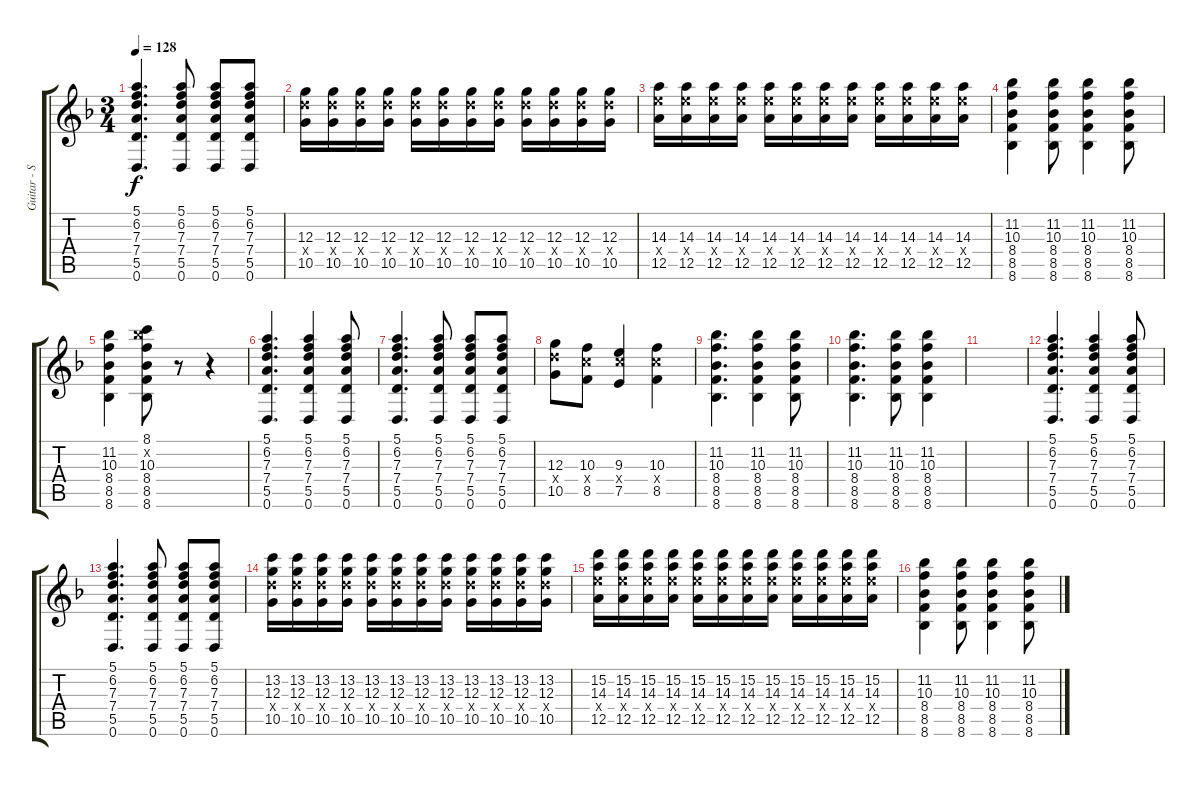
\track ("Guitar - Simon Neil" "Guitar - S") {instrument electricguitarclean}
\staff {score tabs}
\tuning (E4 B3 G3 D3 A2 D2) {hide}
\ts (3 4)
\tempo 128
\clef g2
\ks dminor
(5.1 6.2 7.3 7.4 5.5 0.6).4{d dy f} (5.1 6.2 7.3 7.4 5.5 0.6).8 (5.1 6.2 7.3 7.4 5.5 0.6).8 (5.1 6.2 7.3 7.4 5.5 0.6).8 |
(12.3 12.4{x} 10.5).16 (12.3 12.4{x} 10.5).16 (12.3 12.4{x} 10.5).16 (12.3 12.4{x} 10.5).16 (12.3 12.4{x} 10.5).16 (12.3 12.4{x} 10.5).16 (12.3 12.4{x} 10.5).16 (12.3 12.4{x} 10.5).16 (12.3 12.4{x} 10.5).16 (12.3 12.4{x} 10.5).16 (12.3 12.4{x} 10.5).16 (12.3 12.4{x} 10.5).16 |
(14.3 14.4{x} 12.5).16 (14.3 14.4{x} 12.5).16 (14.3 14.4{x} 12.5).16 (14.3 14.4{x} 12.5).16 (14.3 14.4{x} 12.5).16 (14.3 14.4{x} 12.5).16 (14.3 14.4{x} 12.5).16 (14.3 14.4{x} 12.5).16 (14.3 14.4{x} 12.5).16 (14.3 14.4{x} 12.5).16 (14.3 14.4{x} 12.5).16 (14.3 14.4{x} 12.5).16 |
(11.2 10.3 8.4 8.5 8.6).4 (11.2 10.3 8.4 8.5 8.6).8 (11.2 10.3 8.4 8.5 8.6).4 (11.2 10.3 8.4 8.5 8.6).8 |
(11.2 10.3 8.4 8.5 8.6).4 (8.1 11.2{x} 10.3 8.4 8.5 8.6).8 r.8 r.4 |
(5.1 6.2 7.3 7.4 5.5 0.6).4{d} (5.1 6.2 7.3 7.4 5.5 0.6).4 (5.1 6.2 7.3 7.4 5.5 0.6).8 |
(5.1 6.2 7.3 7.4 5.5 0.6).4{d} (5.1 6.2 7.3 7.4 5.5 0.6).8 (5.1 6.2 7.3 7.4 5.5 0.6).8 (5.1 6.2 7.3 7.4 5.5 0.6).8 |
(12.3 12.4{x} 10.5).8{volume 10 instrument electricguitarclean} (10.3 10.4{x} 8.5).8 (9.3 10.4{x} 7.5).4 (10.3 10.4{x} 8.5).4 |
(11.2 10.3 8.4 8.5 8.6).4{d volume 14 instrument overdrivenguitar} (11.2 10.3 8.4 8.5 8.6).4 (11.2 10.3 8.4 8.5 8.6).8 |
(11.2 10.3 8.4 8.5 8.6).4{d} (11.2 10.3 8.4 8.5 8.6).8 (11.2 10.3 8.4 8.5 8.6).4 |
|
(5.1 6.2 7.3 7.4 5.5 0.6).4{d} (5.1 6.2 7.3 7.4 5.5 0.6).4 (5.1 6.2 7.3 7.4 5.5 0.6).8 |
(5.1 6.2 7.3 7.4 5.5 0.6).4{d} (5.1 6.2 7.3 7.4 5.5 0.6).8 (5.1 6.2 7.3 7.4 5.5 0.6).8 (5.1 6.2 7.3 7.4 5.5 0.6).8 |
(13.2 12.3 12.4{x} 10.5).16 (13.2 12.3 12.4{x} 10.5).16 (13.2 12.3 12.4{x} 10.5).16 (13.2 12.3 12.4{x} 10.5).16 (13.2 12.3 12.4{x} 10.5).16 (13.2 12.3 12.4{x} 10.5).16 (13.2 12.3 12.4{x} 10.5).16 (13.2 12.3 12.4{x} 10.5).16 (13.2 12.3 12.4{x} 10.5).16 (13.2 12.3 12.4{x} 10.5).16 (13.2 12.3 12.4{x} 10.5).16 (13.2 12.3 12.4{x} 10.5).16 |
(15.2 14.3 14.4{x} 12.5).16 (15.2 14.3 14.4{x} 12.5).16 (15.2 14.3 14.4{x} 12.5).16 (15.2 14.3 14.4{x} 12.5).16 (15.2 14.3 14.4{x} 12.5).16 (15.2 14.3 14.4{x} 12.5).16 (15.2 14.3 14.4{x} 12.5).16 (15.2 14.3 14.4{x} 12.5).16 (15.2 14.3 14.4{x} 12.5).16 (15.2 14.3 14.4{x} 12.5).16 (15.2 14.3 14.4{x} 12.5).16 (15.2 14.3 14.4{x} 12.5).16 |
(11.2 10.3 8.4 8.5 8.6).4 (11.2 10.3 8.4 8.5 8.6).8 (11.2 10.3 8.4 8.5 8.6).4 (11.2 10.3 8.4 8.5 8.6).8
